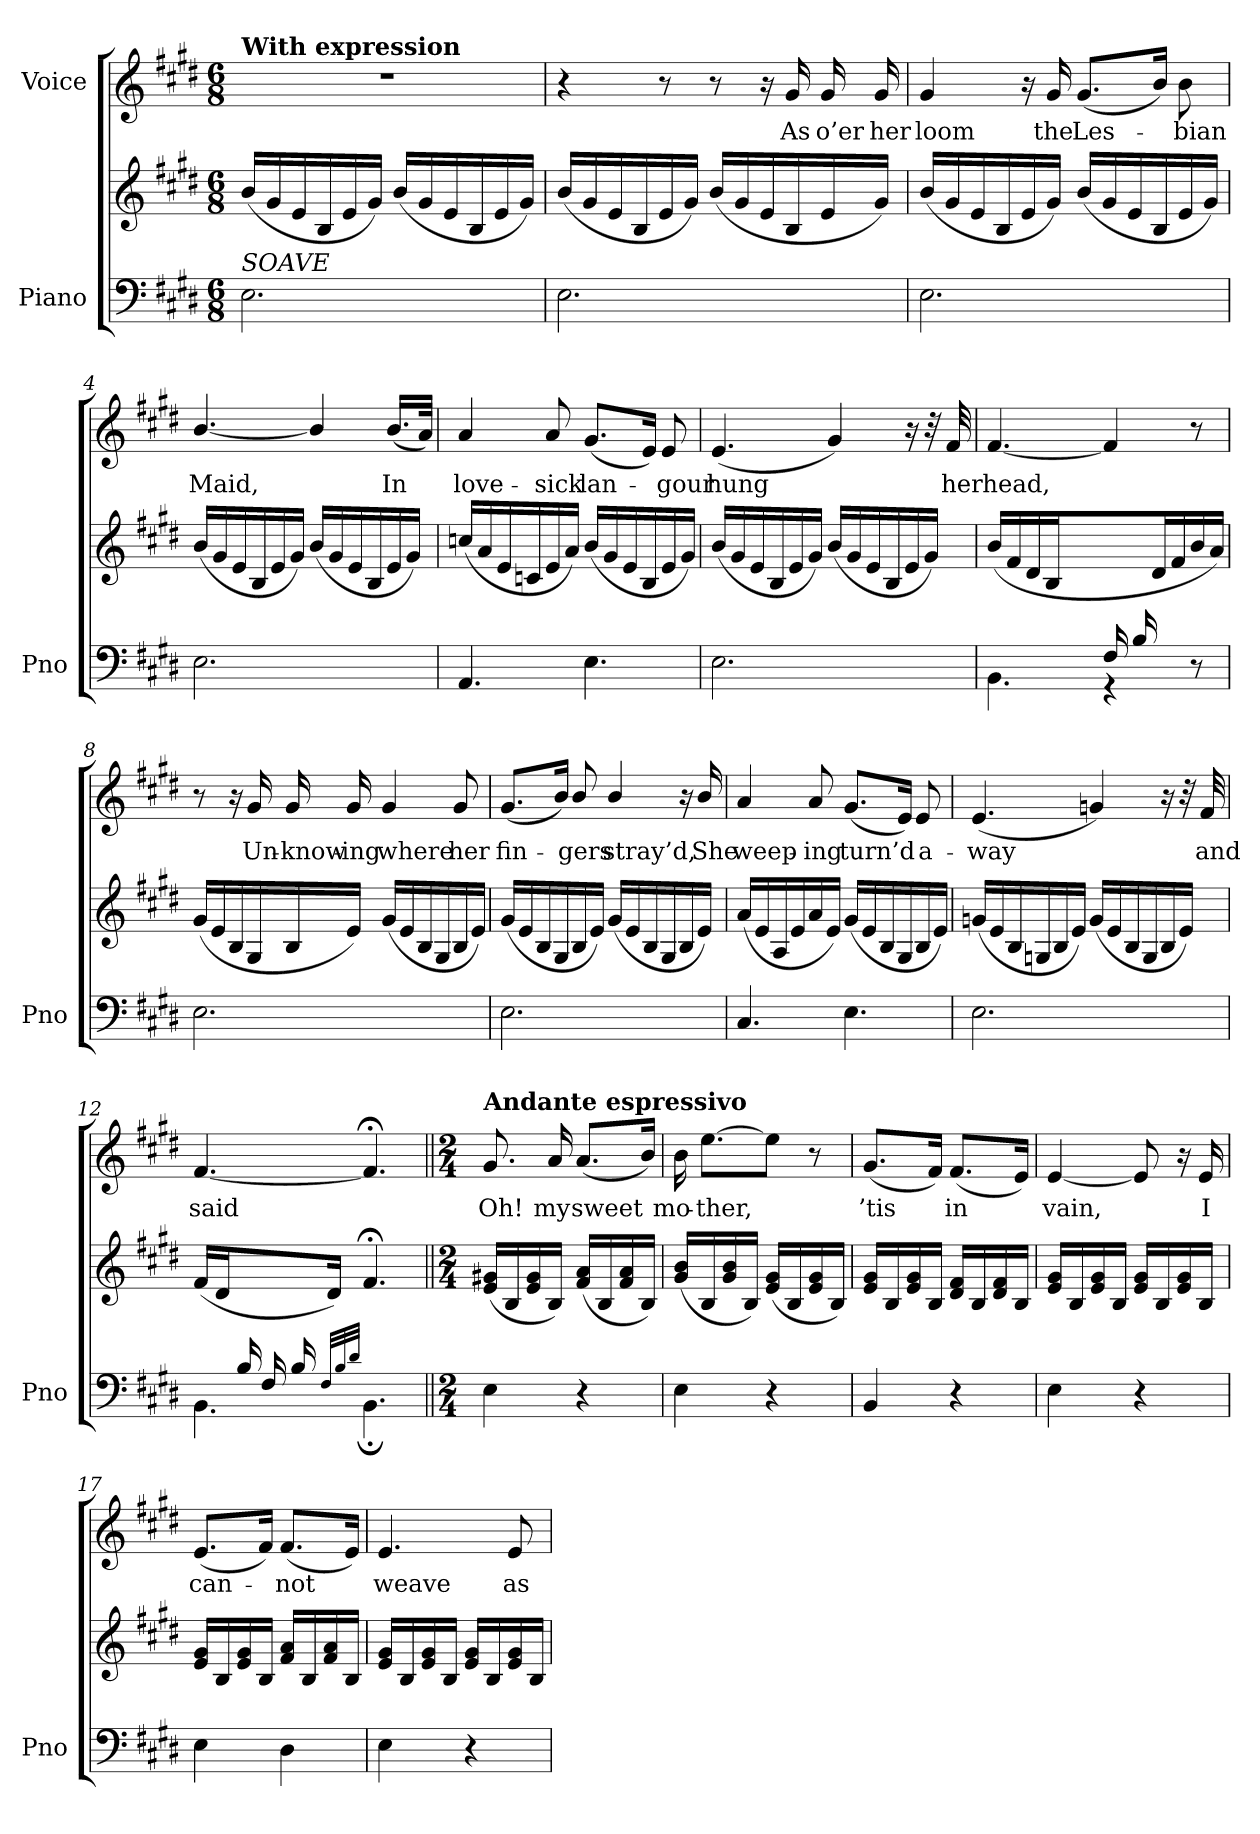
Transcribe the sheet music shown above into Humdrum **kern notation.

**kern	**kern	**kern	**text
*part2	*part2	*part1	*part1
*staff3	*staff2	*staff1	*staff1
*I"Piano	*	*I"Voice	*
*I'Pno	*	*	*
*clefF4	*clefG2	*clefG2	*
*k[f#c#g#d#]	*k[f#c#g#d#]	*k[f#c#g#d#]	*
*M6/8	*M6/8	*M6/8	*
=1	=1	=1	=1
!	!	!LO:TX:a:B:t=With expression	!
!LO:TX:i:t=SOAVE	!	!	!
2.E\	(16b/LL	2.r	.
.	16g#/	.	.
.	16e/	.	.
.	16B/	.	.
.	16e/	.	.
.	16g#/JJ)	.	.
.	(16b/LL	.	.
.	16g#/	.	.
.	16e/	.	.
.	16B/	.	.
.	16e/	.	.
.	16g#/JJ)	.	.
=2	=2	=2	=2
2.E\	(16b/LL	4r	.
.	16g#/	.	.
.	16e/	.	.
.	16B/	.	.
.	16e/	8r	.
.	16g#/JJ)	.	.
.	(16b/LL	8r	.
.	16g#/	.	.
.	16e/	16r	.
.	16B/	16g#/	As
.	16e/	16g#/	o’er
.	16g#/JJ)	16g#/	her
=3	=3	=3	=3
2.E\	(16b/LL	4g#/	loom
.	16g#/	.	.
.	16e/	.	.
.	16B/	.	.
.	16e/	16r	.
.	16g#/JJ)	16g#/	the
.	(16b/LL	(8.g#/L	Les-
.	16g#/	.	.
.	16e/	.	.
.	16B/	16b/Jk)	.
.	16e/	8b\	-bian
.	16g#/JJ)	.	.
=4	=4	=4	=4
2.E\	(16b/LL	[4.b/	Maid,
.	16g#/	.	.
.	16e/	.	.
.	16B/	.	.
.	16e/	.	.
.	16g#/JJ)	.	.
.	(16b/LL	4b/]	.
.	16g#/	.	.
.	16e/	.	.
.	16B/	.	.
.	16e/	(16.b/LL	In
.	16g#/JJ)	.	.
.	.	32a/JJk)	.
=5	=5	=5	=5
4.AA/	(16ccn/LL	4a/	love-
.	16a/	.	.
.	16e/	.	.
.	16cn/	.	.
.	16e/	8a/	-sick
.	16a/JJ)	.	.
4.E\	(16b/LL	(8.g#/L	lan-
.	16g#/	.	.
.	16e/	.	.
.	16B/	16e/Jk)	.
.	16e/	8e/	-gour
.	16g#/JJ)	.	.
=6	=6	=6	=6
2.E\	(16b/LL	(4.e/	hung
.	16g#/	.	.
.	16e/	.	.
.	16B/	.	.
.	16e/	.	.
.	16g#/JJ)	.	.
.	(16b/LL	4g#/)	.
.	16g#/	.	.
.	16e/	.	.
.	16B/	.	.
.	16e/	16r	.
.	16g#/JJ)	32r	.
.	.	32f#/	her
=7	=7	=7	=7
*^	*	*	*
4ryy	4.BB\	(<16b/LL	[4.f#/	head,
.	.	16f#/	.	.
.	.	16d#/	.	.
.	.	16B/	.	.
16F#/	.	4ryy	.	.
16D#/JJ)	.	.	.	.
(<16F#/LL	4r	.	4f#/]	.
16B/	.	.	.	.
4ryy	.	16d#/	.	.
.	.	16f#/	.	.
.	8r	16b/	8r	.
.	.	16a/JJ)	.	.
*v	*v	*	*	*
=8	=8	=8	=8
2.E\	(16g#/LL	8r	.
.	16e/	.	.
.	16B/	16r	.
.	16G#/	16g#/	Un-
.	16B/	16g#/	-know-
.	16e/JJ)	16g#/	-ing
.	(16g#/LL	4g#/	where
.	16e/	.	.
.	16B/	.	.
.	16G#/	.	.
.	16B/	8g#/	her
.	16e/JJ)	.	.
=9	=9	=9	=9
2.E\	(16g#/LL	(8.g#/L	fin-
.	16e/	.	.
.	16B/	.	.
.	16G#/	16b/Jk)	.
.	16B/	8b/	-gers
.	16e/JJ)	.	.
.	(16g#/LL	4b/	stray’d,
.	16e/	.	.
.	16B/	.	.
.	16G#/	.	.
.	16B/	16r	.
.	16e/JJ)	16b/	She
=10	=10	=10	=10
4.C#/	(16a/LL	4a/	weep-
.	16e/	.	.
.	16A/	.	.
.	16e/	.	.
.	16a/	8a/	-ing
.	16e/JJ)	.	.
4.E\	(16g#/LL	(8.g#/L	turn’d
.	16e/	.	.
.	16B/	.	.
.	16G#/	16e/Jk)	.
.	16B/	8e/	a-
.	16e/JJ)	.	.
=11	=11	=11	=11
2.E\	(16gn/LL	(4.e/	-way
.	16e/	.	.
.	16B/	.	.
.	16Gn/	.	.
.	16B/	.	.
.	16e/JJ)	.	.
.	(16g/LL	4gn/)	.
.	16e/	.	.
.	16B/	.	.
.	16G/	.	.
.	16B/	16r	.
.	16e/JJ)	32r	.
.	.	32f#/	and
=12	=12	=12	=12
*^	*	*	*
8ryy	4.BB\	(>16f#/LL	[4.f#/	said
.	.	16d#/	.	.
16B/	.	8.ryy	.	.
16F#/	.	.	.	.
16B/	.	.	.	.
16ryy	.	16d#/JJ)	.	.
32qF#/LLL	.	.	.	.
32qB/	.	.	.	.
32qd#/JJJ	.	.	.	.
4.ryy	4.BB;\	4.f#;</	4.f#;</]	.
*v	*v	*	*	*
=13||	=13||	=13||	=13||
*M2/4	*M2/4	*M2/4	*
*^	*	*	*
!	!	!	!LO:TX:a:B:t=Andante espressivo	!
*v	*v	*	*	*
4E\	(16e/ 16g#X/LL	8.g#/	Oh!
.	16B/	.	.
.	16e/ 16g#/	.	.
.	16B/JJ)	16a/	my
4r	(16f#/ 16a/LL	(8.a/L	sweet
.	16B/	.	.
.	16f#/ 16a/	.	.
.	16B/JJ)	16b/Jk)	.
=14	=14	=14	=14
4E\	(16g#/ 16b/LL	16b\	mo-
.	16B/	[8.ee\L	-ther,
.	16g#/ 16b/	.	.
.	16B/JJ)	.	.
4r	(16e/ 16g#/LL	8ee\J]	.
.	16B/	.	.
.	16e/ 16g#/	8r	.
.	16B/JJ)	.	.
=15	=15	=15	=15
4BB/	16e/ 16g#/LL	(8.g#/L	’tis
.	16B/	.	.
.	16e/ 16g#/	.	.
.	16B/JJ	16f#/Jk)	.
4r	16d#/ 16f#/LL	(8.f#/L	in
.	16B/	.	.
.	16d#/ 16f#/	.	.
.	16B/JJ	16e/Jk)	.
=16	=16	=16	=16
4E\	16e/ 16g#/LL	[4e/	vain,
.	16B/	.	.
.	16e/ 16g#/	.	.
.	16B/JJ	.	.
4r	16e/ 16g#/LL	8e/]	.
.	16B/	.	.
.	16e/ 16g#/	16r	.
.	16B/JJ	16e/	I
=17	=17	=17	=17
4E\	16e/ 16g#/LL	(8.e/L	can-
.	16B/	.	.
.	16e/ 16g#/	.	.
.	16B/JJ	16f#/Jk)	.
4D#\	16f#/ 16a/LL	(8.f#/L	-not
.	16B/	.	.
.	16f#/ 16a/	.	.
.	16B/JJ	16e/Jk)	.
=18	=18	=18	=18
4E\	16e/ 16g#/LL	4.e/	weave
.	16B/	.	.
.	16e/ 16g#/	.	.
.	16B/JJ	.	.
4r	16e/ 16g#/LL	.	.
.	16B/	.	.
.	16e/ 16g#/	8e/	as
.	16B/JJ	.	.
=	=	=	=
*-	*-	*-	*-
